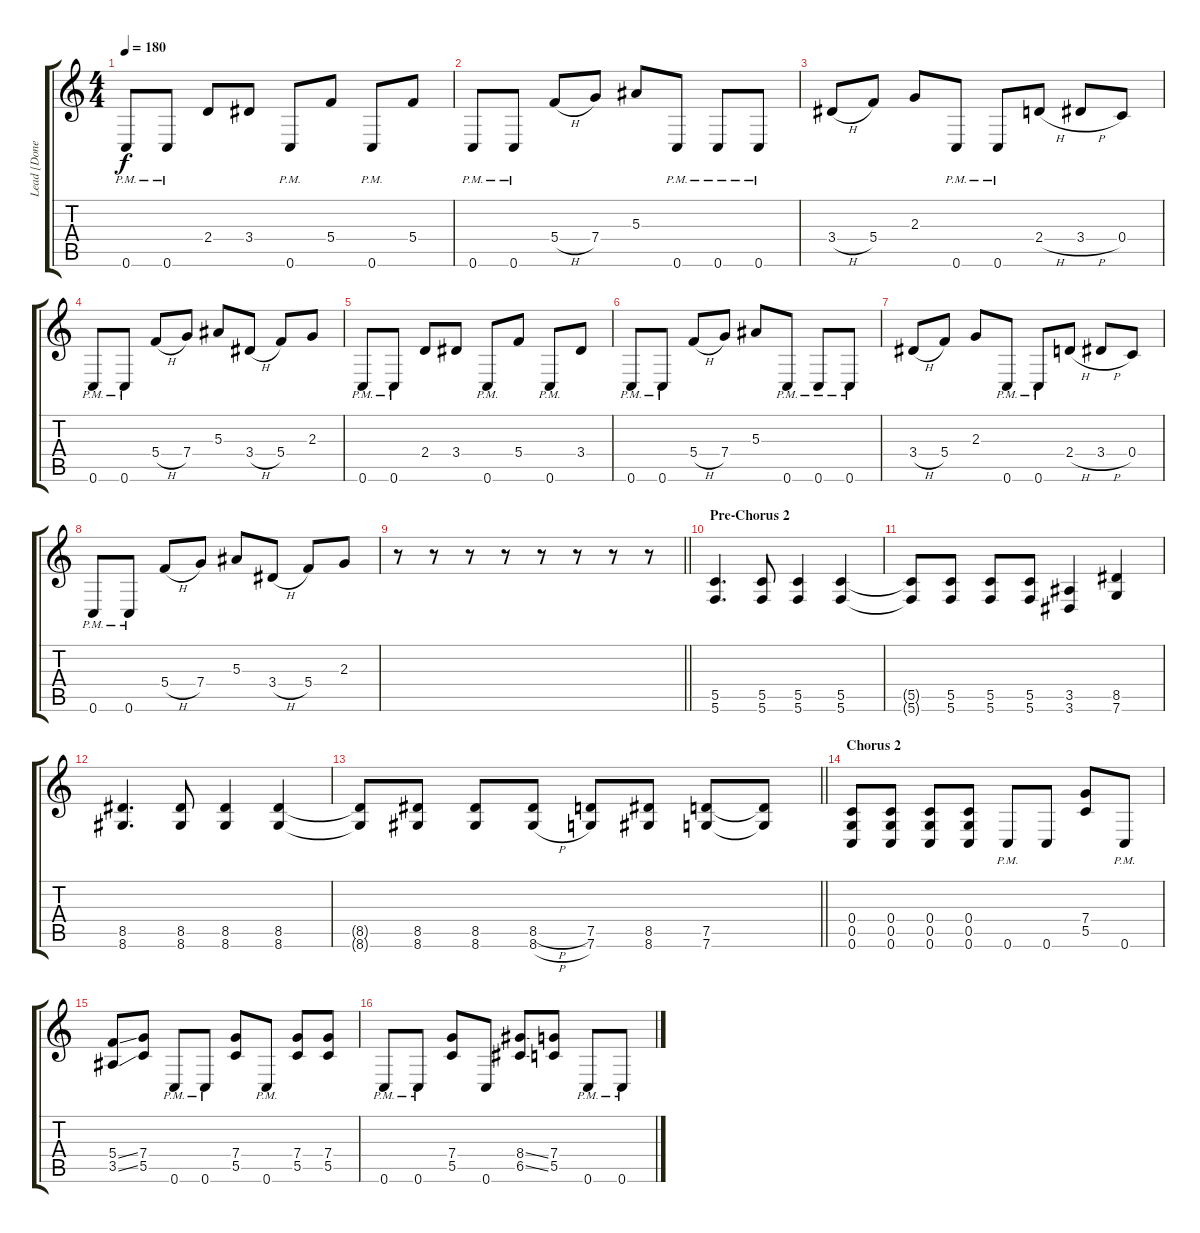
\track ("Lead [Donegan]" "Lead [Done") {instrument distortionguitar}
\staff {score tabs}
\tuning (D4 A3 F3 C3 G2 C2) {hide}
\ts (4 4)
\tempo 180
\clef g2
\ks c
0.6{pm}.8{dy f} 0.6{pm}.8 2.4.8 3.4.8 0.6{pm}.8 5.4.8 0.6{pm}.8 5.4.8 |
0.6{pm}.8 0.6{pm}.8 5.4{h}.8 7.4.8 5.3.8 0.6{pm}.8 0.6{pm}.8 0.6{pm}.8 |
3.4{h}.8 5.4.8 2.3.8 0.6{pm}.8 0.6{pm}.8 2.4{h}.8 3.4{h}.8 0.4.8 |
0.6{pm}.8 0.6{pm}.8 5.4{h}.8 7.4.8 5.3.8 3.4{h}.8 5.4.8 2.3.8 |
0.6{pm}.8 0.6{pm}.8 2.4.8 3.4.8 0.6{pm}.8 5.4.8 0.6{pm}.8 3.4.8 |
0.6{pm}.8 0.6{pm}.8 5.4{h}.8 7.4.8 5.3.8 0.6{pm}.8 0.6{pm}.8 0.6{pm}.8 |
3.4{h}.8 5.4.8 2.3.8 0.6{pm}.8 0.6{pm}.8 2.4{h}.8 3.4{h}.8 0.4.8 |
0.6{pm}.8 0.6{pm}.8 5.4{h}.8 7.4.8 5.3.8 3.4{h}.8 5.4.8 2.3.8 |
\barLineRight lightlight
r.8 r.8 r.8 r.8 r.8 r.8 r.8 r.8 |
\section ("" "Pre-Chorus 2")
(5.5 5.6).4{d} (5.5 5.6).8 (5.5 5.6).4 (5.5 5.6).4 |
(5.5{t} 5.6{t}).8 (5.5 5.6).8 (5.5 5.6).8 (5.5 5.6).8 (3.5 3.6).4 (8.5 7.6).4 |
(8.5 8.6).4{d} (8.5 8.6).8 (8.5 8.6).4 (8.5 8.6).4 |
\barLineRight lightlight
(8.5{t} 8.6{t}).8 (8.5 8.6).8 (8.5 8.6).8 (8.5{h} 8.6{h}).8 (7.5 7.6).8 (8.5 8.6).8 (7.5 7.6).8 (7.5{t} 7.6{t}).8 |
\section ("" "Chorus 2")
(0.4 0.5 0.6).8 (0.4 0.5 0.6).8 (0.4 0.5 0.6).8 (0.4 0.5 0.6).8 0.6{pm}.8 0.6.8 (7.4 5.5).8 0.6{pm}.8 |
(5.4{ss} 3.5{ss}).8 (7.4 5.5).8 0.6{pm}.8 0.6{pm}.8 (7.4 5.5).8 0.6{pm}.8 (7.4 5.5).8 (7.4 5.5).8 |
0.6{pm}.8 0.6{pm}.8 (7.4 5.5).8 0.6.8 (8.4{ss} 6.5{ss}).8 (7.4 5.5).8 0.6{pm}.8 0.6{pm}.8
